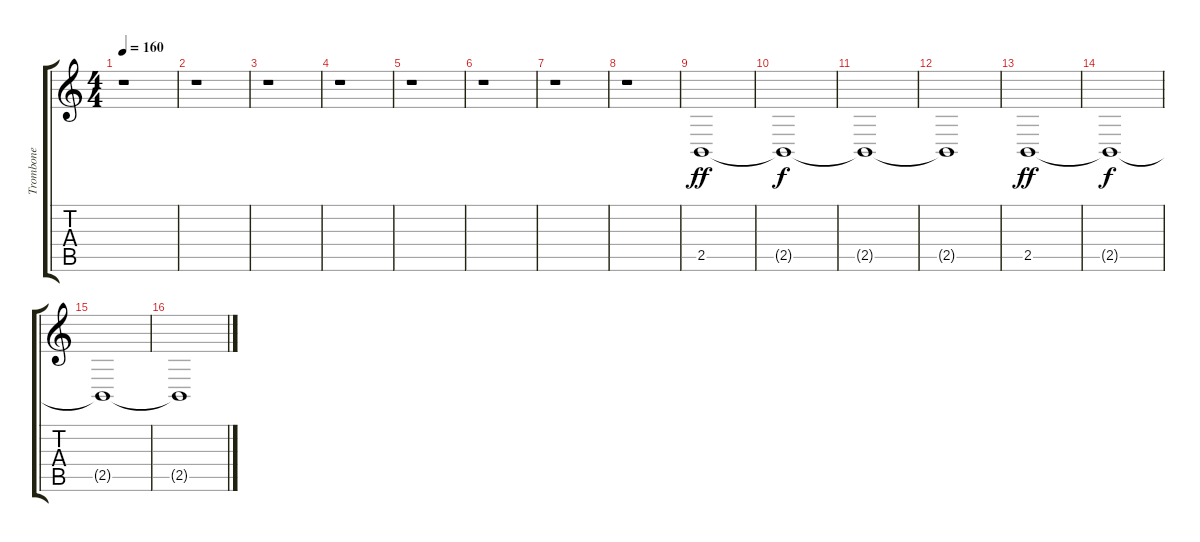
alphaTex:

\track ("Trombone" "Trombone") {instrument trombone}
\staff {score tabs}
\tuning (E4 B3 G3 D3 A2 E2) {hide}
\ts (4 4)
\tempo 160
\clef g2
\ks c
r.1{dy f} |
r.1 |
r.1 |
r.1 |
r.1 |
r.1 |
r.1 |
r.1 |
2.5.1{dy ff} |
2.5{t}.1{dy f} |
2.5{t}.1 |
2.5{t}.1 |
2.5.1{dy ff} |
2.5{t}.1{dy f} |
2.5{t}.1 |
2.5{t}.1
